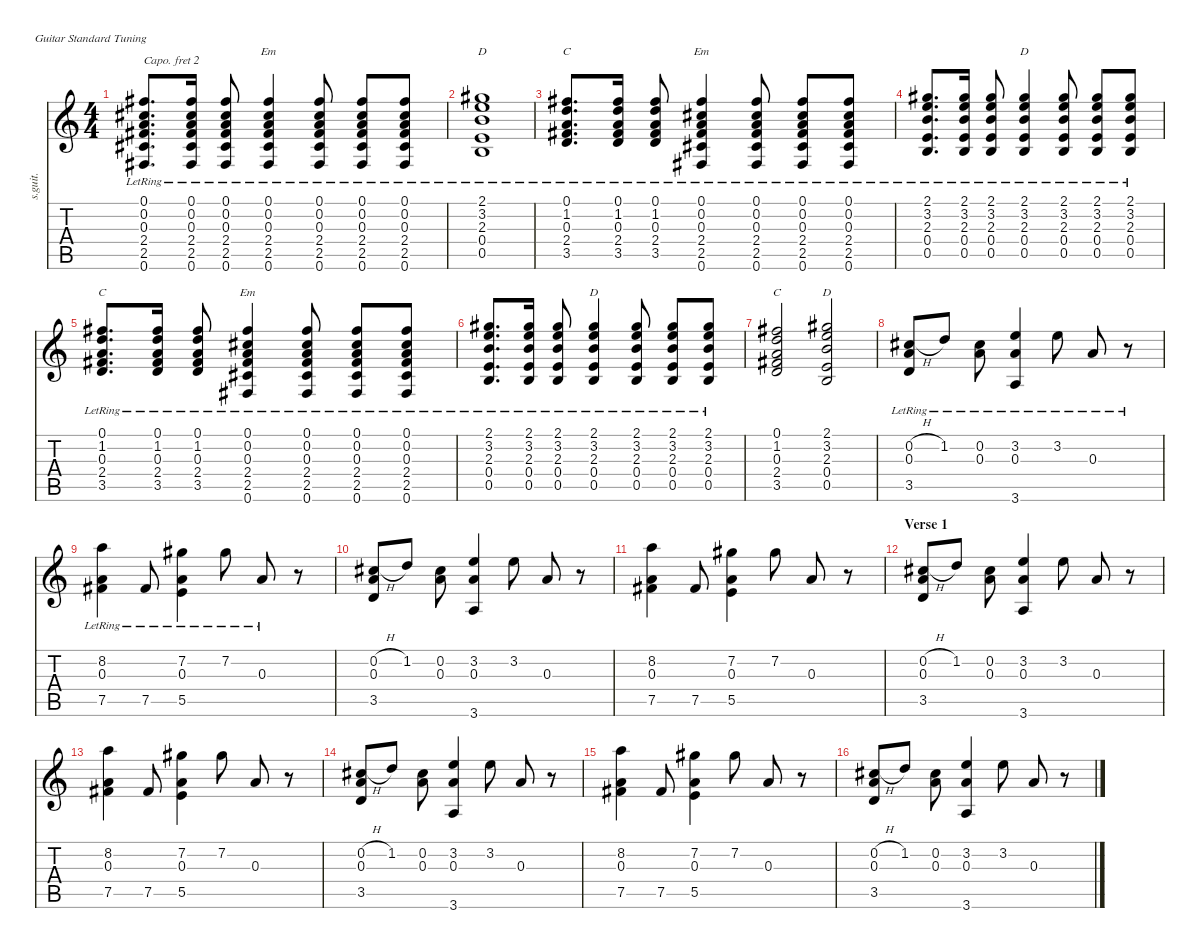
\defaultSystemsLayout 4
\hideDynamics
\bracketExtendMode nobrackets
\track ("Acoustic Guitar" "s.guit.") {instrument acousticguitarnylon}
\staff {score tabs}
\capo 2
\tuning (E4 B3 G3 D3 A2 E2)
\chord ("C" 3 1 2 2 0 x) {showdiagram false}
\chord ("Em" 3 1 2 2 0 x) {showdiagram false}
\chord ("D" 3 1 2 2 0 x) {showdiagram false}
\ts (4 4)
\tempo (102 hide)
\clef g2
\ks c
(0.1{lr} 0.2{lr} 0.3{lr} 2.4{lr} 2.5{lr} 0.6{lr}).8{d dy f} (0.1{lr} 0.2{lr} 0.3{lr} 2.4{lr} 2.5{lr} 0.6{lr}).16 (0.1{lr} 0.2{lr} 0.3{lr} 2.4{lr} 2.5{lr} 0.6{lr}).8 (0.1{lr} 0.2{lr} 0.3{lr} 2.4{lr} 2.5{lr} 0.6{lr}).4{ch "Em"} (0.1{lr} 0.2{lr} 0.3{lr} 2.4{lr} 2.5{lr} 0.6{lr}).8 (0.1{lr} 0.2{lr} 0.3{lr} 2.4{lr} 2.5{lr} 0.6{lr}).8 (0.1{lr} 0.2{lr} 0.3{lr} 2.4{lr} 2.5{lr} 0.6{lr}).8 |
(2.1{lr acc #} 3.2{lr} 2.3{lr} 0.4{lr} 0.5{lr}).1{ch "D"} |
(0.1{lr} 1.2{lr} 0.3{lr} 2.4{lr} 3.5{lr}).8{d ch "C"} (0.1{lr} 1.2{lr} 0.3{lr} 2.4{lr} 3.5{lr}).16 (0.1{lr} 1.2{lr} 0.3{lr} 2.4{lr} 3.5{lr}).8 (0.1{lr} 0.2{lr} 0.3{lr} 2.4{lr} 2.5{lr} 0.6{lr}).4{ch "Em"} (0.1{lr} 0.2{lr} 0.3{lr} 2.4{lr} 2.5{lr} 0.6{lr}).8 (0.1{lr} 0.2{lr} 0.3{lr} 2.4{lr} 2.5{lr} 0.6{lr}).8 (0.1{lr} 0.2{lr} 0.3{lr} 2.4{lr} 2.5{lr} 0.6{lr}).8 |
(2.1{lr acc #} 3.2{lr} 2.3{lr} 0.4{lr} 0.5{lr}).8{d} (2.1{lr acc #} 3.2{lr} 2.3{lr} 0.4{lr} 0.5{lr}).16 (2.1{lr acc #} 3.2{lr} 2.3{lr} 0.4{lr} 0.5{lr}).8 (2.1{lr acc #} 3.2{lr} 2.3{lr} 0.4{lr} 0.5{lr}).4{ch "D"} (2.1{lr acc #} 3.2{lr} 2.3{lr} 0.4{lr} 0.5{lr}).8 (2.1{lr acc #} 3.2{lr} 2.3{lr} 0.4{lr} 0.5{lr}).8 (2.1{lr acc #} 3.2{lr} 2.3{lr} 0.4{lr} 0.5{lr}).8 |
(0.1{lr} 1.2{lr} 0.3{lr} 2.4{lr} 3.5{lr}).8{d ch "C"} (0.1{lr} 1.2{lr} 0.3{lr} 2.4{lr} 3.5{lr}).16 (0.1{lr} 1.2{lr} 0.3{lr} 2.4{lr} 3.5{lr}).8 (0.1{lr} 0.2{lr} 0.3{lr} 2.4{lr} 2.5{lr} 0.6{lr}).4{ch "Em"} (0.1{lr} 0.2{lr} 0.3{lr} 2.4{lr} 2.5{lr} 0.6{lr}).8 (0.1{lr} 0.2{lr} 0.3{lr} 2.4{lr} 2.5{lr} 0.6{lr}).8 (0.1{lr} 0.2{lr} 0.3{lr} 2.4{lr} 2.5{lr} 0.6{lr}).8 |
(2.1{lr acc #} 3.2{lr} 2.3{lr} 0.4{lr} 0.5{lr}).8{d} (2.1{lr acc #} 3.2{lr} 2.3{lr} 0.4{lr} 0.5{lr}).16 (2.1{lr acc #} 3.2{lr} 2.3{lr} 0.4{lr} 0.5{lr}).8 (2.1{lr acc #} 3.2{lr} 2.3{lr} 0.4{lr} 0.5{lr}).4{ch "D"} (2.1{lr acc #} 3.2{lr} 2.3{lr} 0.4{lr} 0.5{lr}).8 (2.1{lr acc #} 3.2{lr} 2.3{lr} 0.4{lr} 0.5{lr}).8 (2.1{lr acc #} 3.2{lr} 2.3{lr} 0.4{lr} 0.5{lr}).8 |
(0.1 1.2 0.3 2.4 3.5).2{ch "C"} (2.1{acc #} 3.2 2.3 0.4 0.5).2{ch "D"} |
(0.2{h lr} 0.3{lr} 3.5{lr}).8 1.2{lr}.8 (0.2{lr} 0.3{lr}).8 (3.2{lr} 0.3{lr} 3.6{lr}).4 3.2{lr}.8 0.3{lr}.8 r.8 |
(8.2{lr} 0.3{lr} 7.5{lr}).4 7.5{lr}.8 (7.2{lr acc #} 0.3{lr} 5.5{lr}).4 7.2{lr acc #}.8 0.3{lr}.8 r.8 |
(0.2{h} 0.3 3.5).8 1.2.8 (0.2 0.3).8 (3.2 0.3 3.6).4 3.2.8 0.3.8 r.8 |
(8.2 0.3 7.5).4 7.5.8 (7.2{acc #} 0.3 5.5).4 7.2{acc #}.8 0.3.8 r.8 |
\section ("" "Verse 1")
(0.2{h} 0.3 3.5).8 1.2.8 (0.2 0.3).8 (3.2 0.3 3.6).4 3.2.8 0.3.8 r.8 |
(8.2 0.3 7.5).4 7.5.8 (7.2{acc #} 0.3 5.5).4 7.2{acc #}.8 0.3.8 r.8 |
(0.2{h} 0.3 3.5).8 1.2.8 (0.2 0.3).8 (3.2 0.3 3.6).4 3.2.8 0.3.8 r.8 |
(8.2 0.3 7.5).4 7.5.8 (7.2{acc #} 0.3 5.5).4 7.2{acc #}.8 0.3.8 r.8 |
(0.2{h} 0.3 3.5).8 1.2.8 (0.2 0.3).8 (3.2 0.3 3.6).4 3.2.8 0.3.8 r.8
